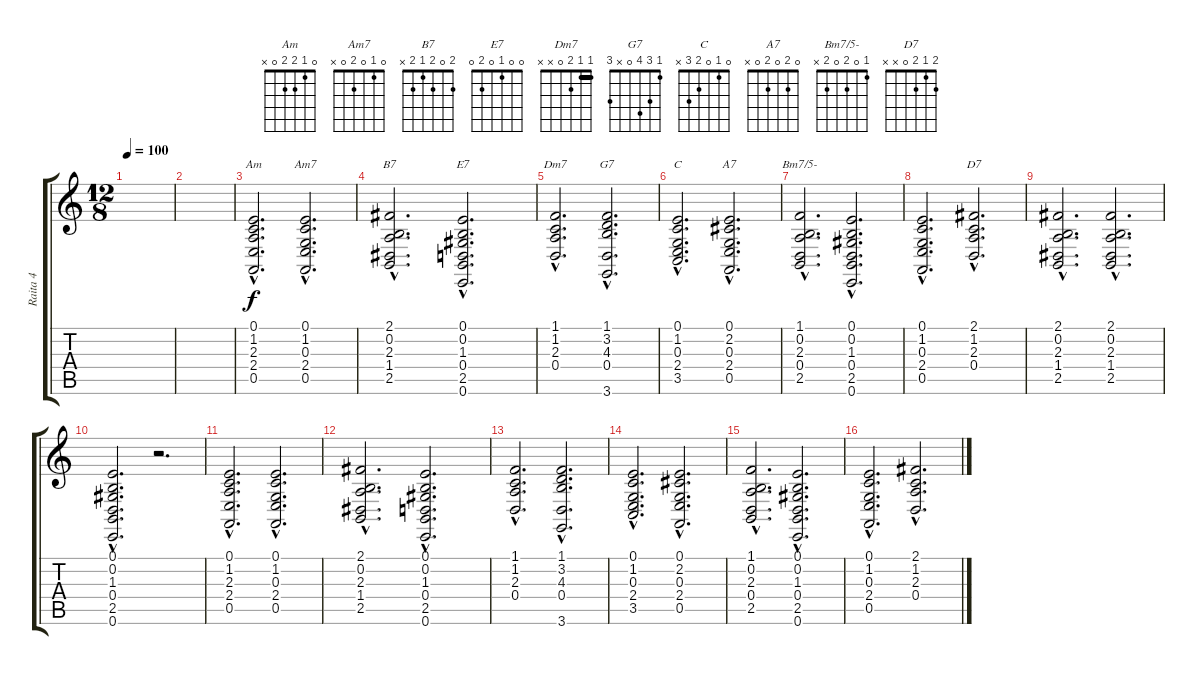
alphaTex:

\track ("Raita 4" "Raita 4") {instrument rockorgan}
\staff {score tabs}
\tuning (E4 B3 G3 D3 A2 E2) {hide}
\chord ("Am" 0 1 2 2 0 x)
\chord ("Am7" 0 1 0 2 0 x)
\chord ("B7" 2 0 2 1 2 x)
\chord ("E7" 0 0 1 0 2 0)
\chord ("Dm7" 1 1 2 0 x x) {barre 1}
\chord ("G7" 1 3 4 0 x 3)
\chord ("C" 0 1 0 2 3 x)
\chord ("A7" 0 2 0 2 0 x)
\chord ("Bm7/5-" 1 0 2 0 2 x)
\chord ("D7" 2 1 2 0 x x)
\ts (12 8)
\tempo 100
\clef g2
\ks c
|
|
(0.1{hac} 1.2{hac} 2.3{hac} 2.4{hac} 0.5{hac}).2{d ch "Am"} (0.1{hac} 1.2{hac} 0.3{hac} 2.4{hac} 0.5{hac}).2{d ch "Am7"} |
(2.1{hac} 0.2{hac} 2.3{hac} 1.4{hac} 2.5{hac}).2{d ch "B7"} (0.1{hac} 0.2{hac} 1.3{hac} 0.4{hac} 2.5{hac} 0.6{hac}).2{d ch "E7"} |
(1.1{hac} 1.2{hac} 2.3{hac} 0.4{hac}).2{d ch "Dm7"} (1.1{hac} 3.2{hac} 4.3{hac} 0.4{hac} 3.6{hac}).2{d ch "G7"} |
(0.1{hac} 1.2{hac} 0.3{hac} 2.4{hac} 3.5{hac}).2{d ch "C"} (0.1{hac} 2.2{hac} 0.3{hac} 2.4{hac} 0.5{hac}).2{d ch "A7"} |
(1.1{hac} 0.2{hac} 2.3{hac} 0.4{hac} 2.5{hac}).2{d ch "Bm7/5-"} (0.1{hac} 0.2{hac} 1.3{hac} 0.4{hac} 2.5{hac} 0.6{hac}).2{d} |
(0.1{hac} 1.2{hac} 0.3{hac} 2.4{hac} 0.5{hac}).2{d} (2.1{hac} 1.2{hac} 2.3{hac} 0.4{hac}).2{d ch "D7"} |
(2.1{hac} 0.2{hac} 2.3{hac} 1.4{hac} 2.5{hac}).2{d} (2.1{hac} 0.2{hac} 2.3{hac} 1.4{hac} 2.5{hac}).2{d} |
(0.1{hac} 0.2{hac} 1.3{hac} 0.4{hac} 2.5{hac} 0.6{hac}).2{d} r.2{d} |
(0.1{hac} 1.2{hac} 2.3{hac} 2.4{hac} 0.5{hac}).2{d} (0.1{hac} 1.2{hac} 0.3{hac} 2.4{hac} 0.5{hac}).2{d} |
(2.1{hac} 0.2{hac} 2.3{hac} 1.4{hac} 2.5{hac}).2{d} (0.1{hac} 0.2{hac} 1.3{hac} 0.4{hac} 2.5{hac} 0.6{hac}).2{d} |
(1.1{hac} 1.2{hac} 2.3{hac} 0.4{hac}).2{d} (1.1{hac} 3.2{hac} 4.3{hac} 0.4{hac} 3.6{hac}).2{d} |
(0.1{hac} 1.2{hac} 0.3{hac} 2.4{hac} 3.5{hac}).2{d} (0.1{hac} 2.2{hac} 0.3{hac} 2.4{hac} 0.5{hac}).2{d} |
(1.1{hac} 0.2{hac} 2.3{hac} 0.4{hac} 2.5{hac}).2{d} (0.1{hac} 0.2{hac} 1.3{hac} 0.4{hac} 2.5{hac} 0.6{hac}).2{d} |
(0.1{hac} 1.2{hac} 0.3{hac} 2.4{hac} 0.5{hac}).2{d} (2.1{hac} 1.2{hac} 2.3{hac} 0.4{hac}).2{d}
